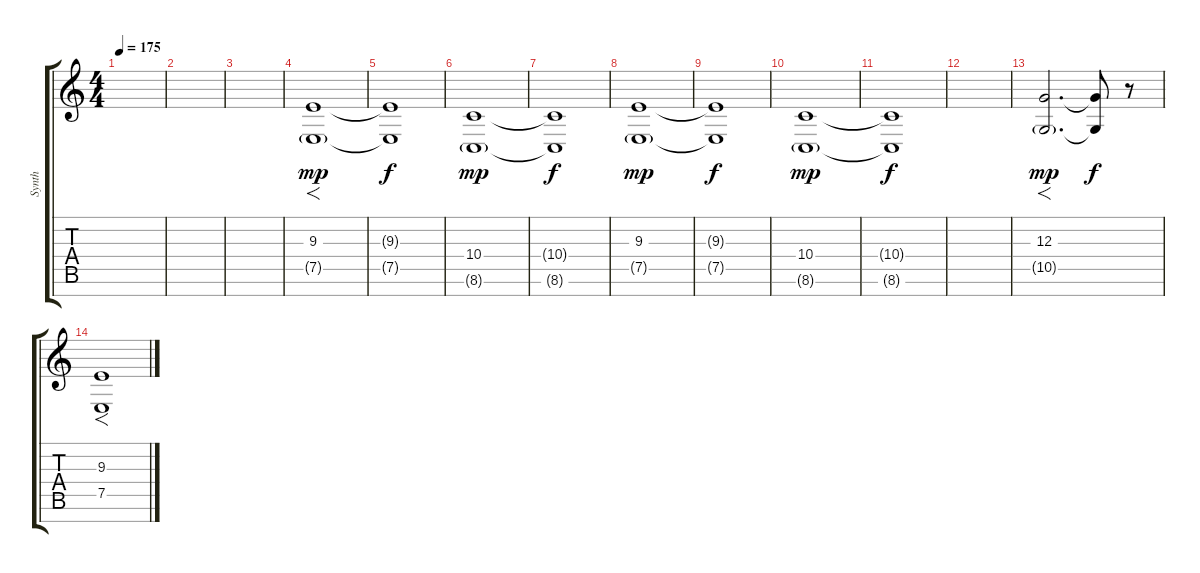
\track ("Synth" "Synth") {instrument choiraahs}
\staff {score tabs}
\tuning (E4 B3 G3 D3 A2 E2 B1) {hide}
\ts (4 4)
\tempo 175
\clef g2
\ks c
|
|
|
(9.3 7.5{g}).1{f dy mp volume 10 instrument frenchhorn} |
(9.3{t} 7.5{t}).1{dy f} |
(10.4 8.6{g}).1{dy mp} |
(10.4{t} 8.6{t}).1{dy f} |
(9.3 7.5{g}).1{dy mp} |
(9.3{t} 7.5{t}).1{dy f} |
(10.4 8.6{g}).1{dy mp} |
(10.4{t} 8.6{t}).1{dy f} |
|
(12.3 10.5{g}).2{f d dy mp volume 8 instrument choiraahs} (12.3{t} 10.5{t}).8{dy f} r.8 |
(9.3 7.5).1{f}
